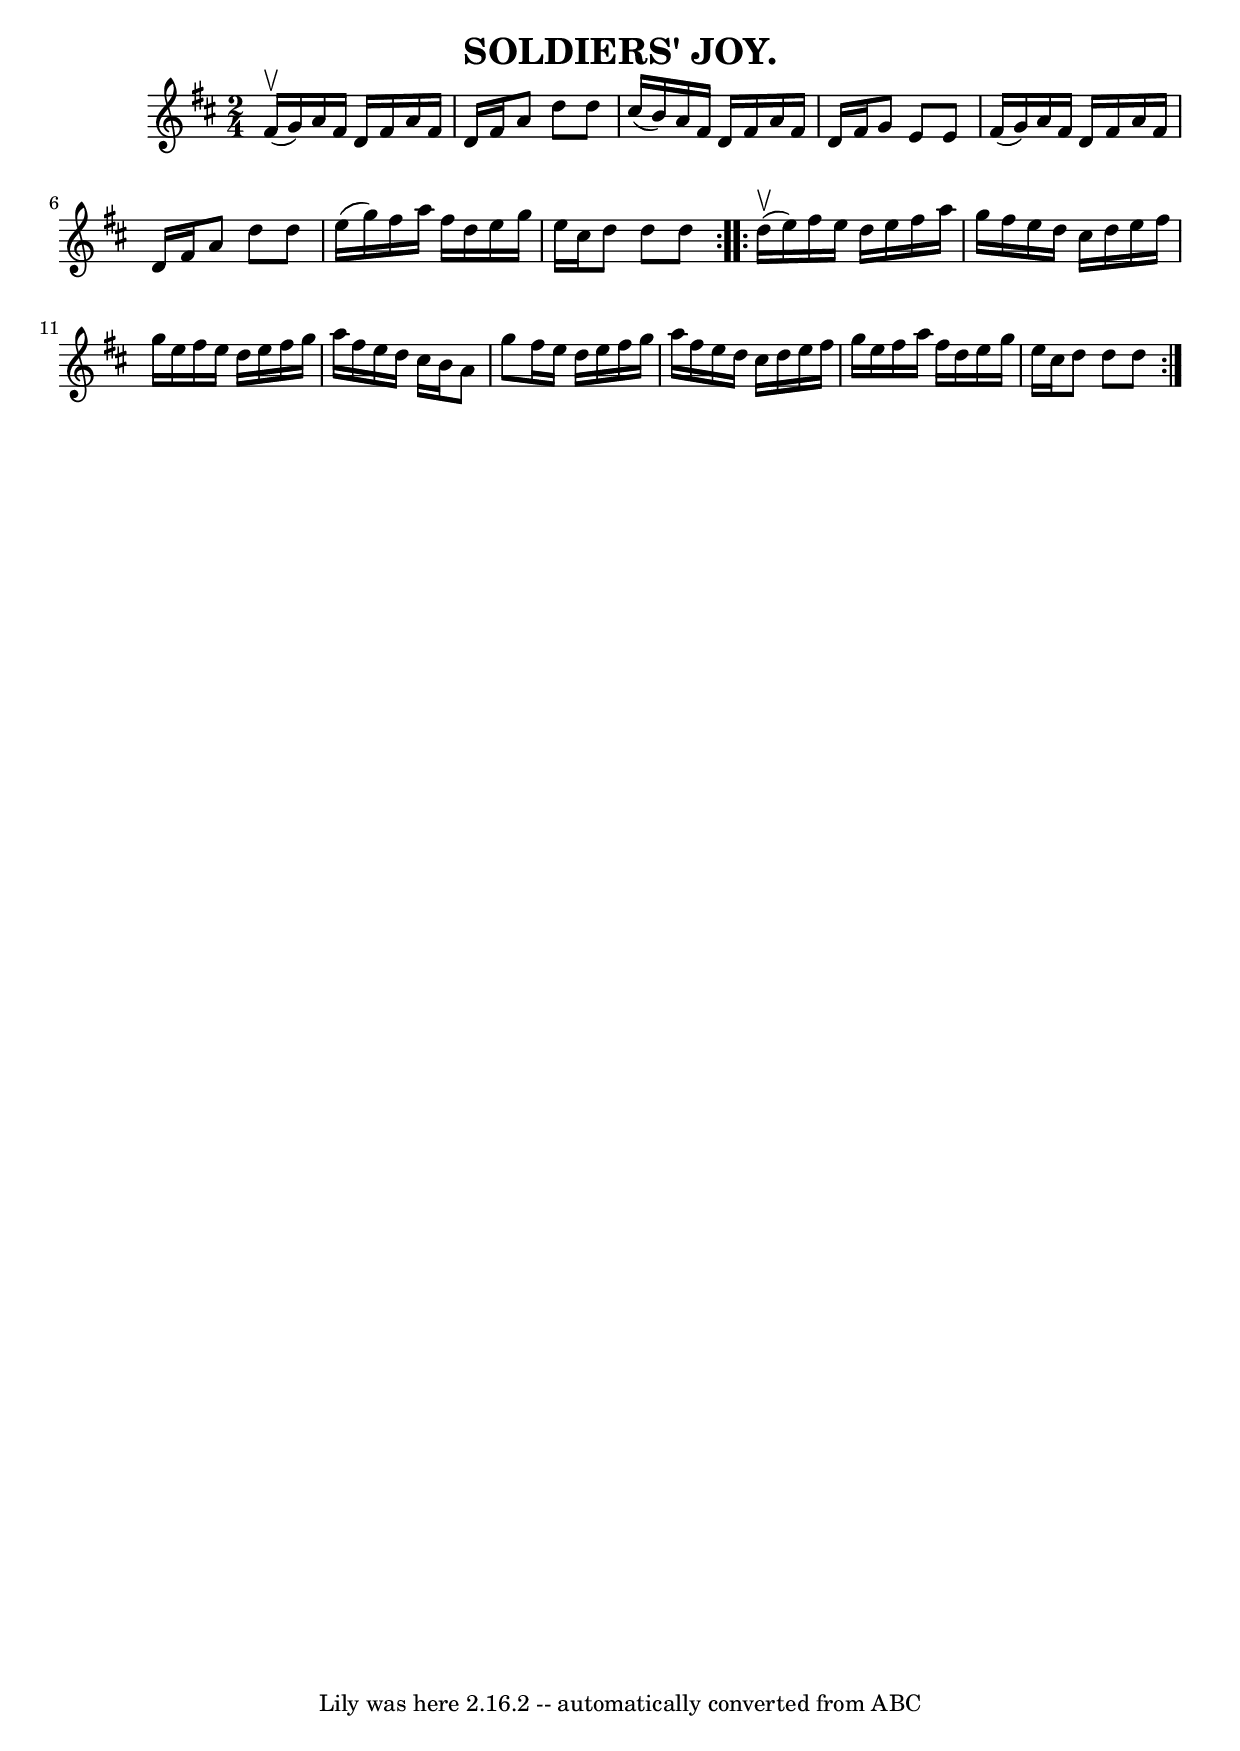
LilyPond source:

\version "2.16.2"
\include "Mammoth.ily"
\header {
  %% book = "Coles pg 24.7"
  crossRefNumber = "1"
  footnotes = "\\\\SOLDIERS' JOY.  [Form a circle, two couples facing].  -- Forward and back\\\\four, turn the opposite.  Balance and turn partners.  Ladies chain. Forward\\\\and back, forward, pass by to next couple."
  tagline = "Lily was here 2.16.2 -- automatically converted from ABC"
  title = "SOLDIERS' JOY."

}
voicedefault =  {



  \repeat volta 2 {

    \time 2/4 
    \key d \major fis'16 (^\upbow g'16)   |
    a'16    
    fis'16 d'16 fis'16 a'16 fis'16 d'16 fis'16    |
    a'8  
    d''8 d''8 cis''16 (b'16)   |
    a'16 fis'16 d'16    
    fis'16 a'16 fis'16 d'16 fis'16    |
    g'8 e'8 e'8    
    fis'16 (g'16)   |
    a'16 fis'16 d'16 fis'16 a'16    
    fis'16 d'16 fis'16    |
    a'8 d''8 d''8 e''16 (g''16  
    -)   |
    fis''16 a''16 fis''16 d''16 e''16 g''16 e''16 
    cis''16    |
    d''8 d''8 d''8    
  }     
  \repeat volta 2 {
    
    d''16 (^\upbow e''16)   |
    fis''16 e''16 d''16 e''16    
    fis''16 a''16 g''16 fis''16    |
    e''16 d''16 cis''16    
    d''16 e''16 fis''16 g''16 e''16    |
    fis''16 e''16    
    d''16 e''16 fis''16 g''16 a''16 fis''16    |
    e''16    
    d''16 cis''16 b'16 a'8 g''8    |
    fis''16 e''16    
    d''16 e''16 fis''16 g''16 a''16 fis''16    |
    e''16    
    d''16 cis''16 d''16 e''16 fis''16 g''16 e''16    |
    
    fis''16 a''16 fis''16 d''16 e''16 g''16 e''16 cis''16    
    |
    d''8 d''8 d''8    
  }   

}

\score{
  <<

    \context Staff="default"
    {
      \voicedefault 
      
    }

  >>
  \layout {
    
  }
  \midi {
  }

}
